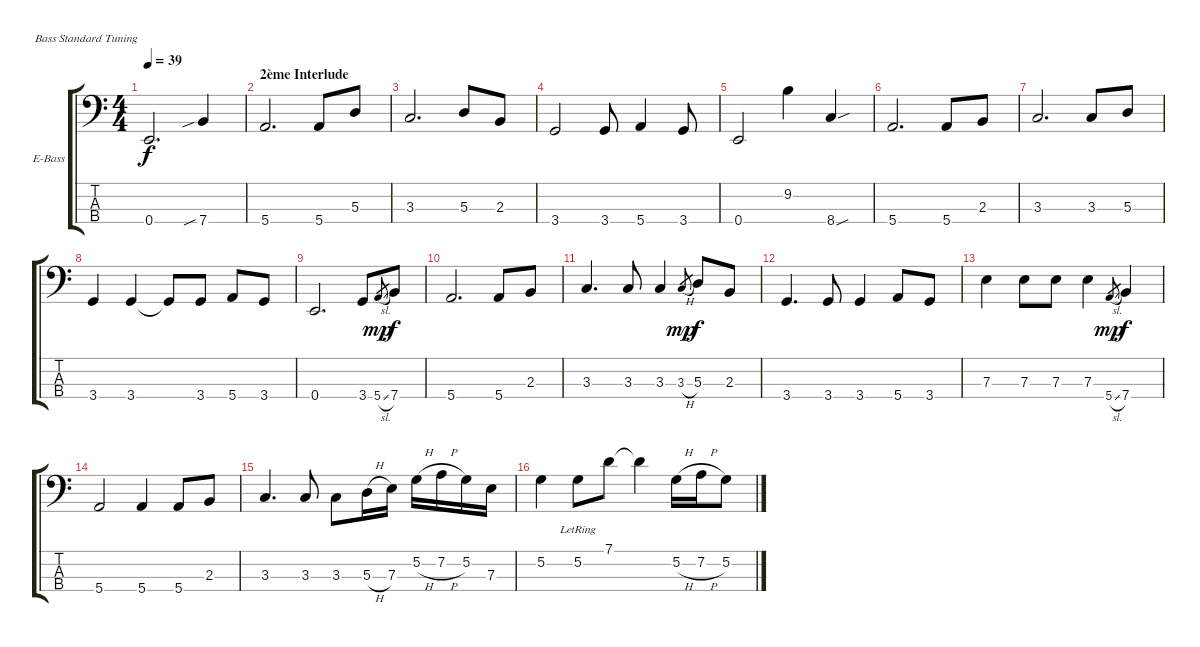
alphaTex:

\bracketExtendMode groupsimilarinstruments
\firstSystemTrackNameOrientation horizontal
\otherSystemsTrackNameOrientation horizontal
\track ("Basse" "E-Bass") {instrument electricbassfinger}
\staff {score tabs}
\tuning (G2 D2 A1 E1)
\ts (4 4)
\tempo 39
\clef f4
\ks c
0.4.2{d dy f} 7.4{sib}.4 |
\section ("" "2ème Interlude")
5.4.2{d} 5.4.8 5.3.8 |
3.3.2{d} 5.3.8 2.3.8 |
3.4.2 3.4.8 5.4.4 3.4.8 |
0.4.2 9.2.4 8.4{sou}.4 |
5.4.2{d} 5.4.8 2.3.8 |
3.3.2{d} 3.3.8 5.3.8 |
3.4.4 3.4.4 3.4{t}.8 3.4.8 5.4.8 3.4.8 |
0.4.2{d} 3.4.8 5.4{sl}.8{gr dy mp} 7.4.8{dy f} |
5.4.2{d} 5.4.8 2.3.8 |
3.3.4{d} 3.3.8 3.3.4 3.3{h}.8{gr dy mp} 5.3.8{dy f} 2.3.8 |
3.4.4{d} 3.4.8 3.4.4 5.4.8 3.4.8 |
7.3.4 7.3.8 7.3.8 7.3.4 5.4{sl}.8{gr dy mp} 7.4.4{dy f} |
5.4.2 5.4.4 5.4.8 2.3.8 |
3.3.4{d} 3.3.8 3.3.8 5.3{h}.16 7.3.16 5.2{h}.16 7.2{h}.16 5.2.16 7.3.16 |
5.2.4 5.2{lr}.8 7.1.8 7.1{t}.4 5.2{h}.16 7.2{h}.16 5.2.8
